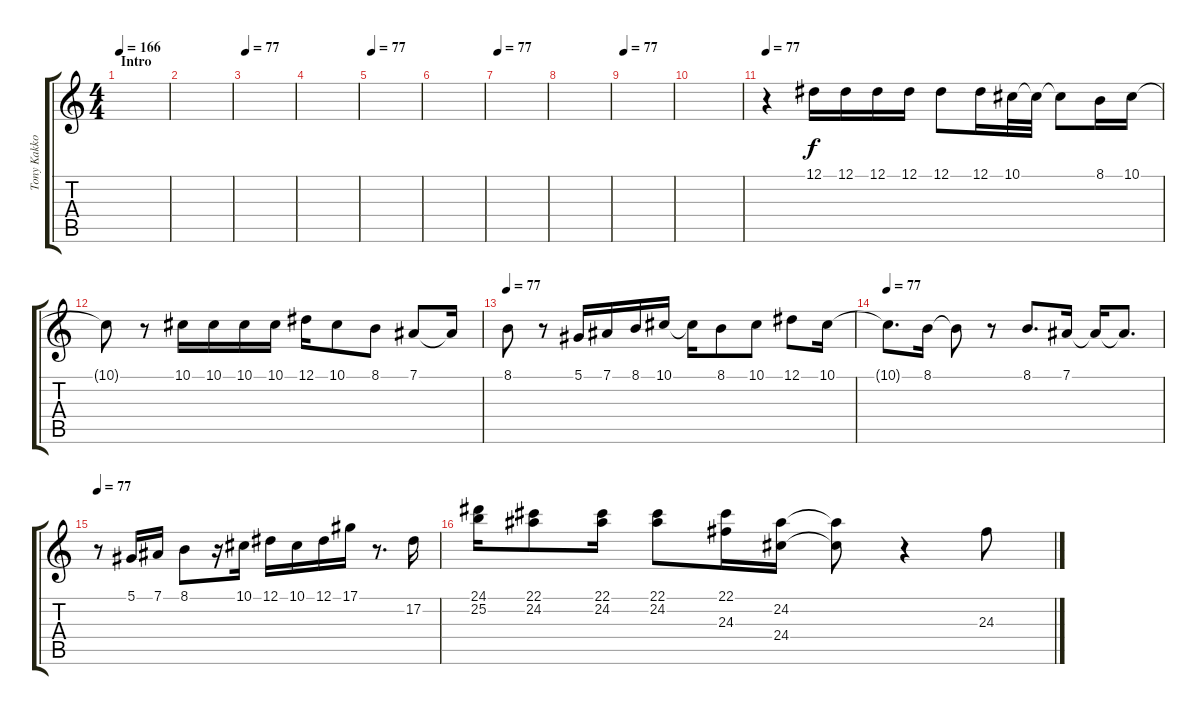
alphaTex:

\track ("Tony Kakko" "Tony Kakko") {mute instrument lead1square}
\staff {score tabs}
\tuning (Eb4 Bb3 Gb3 Db3 Ab2 Eb2) {hide}
\ts (4 4)
\section ("" "Intro")
\tempo 166
\tempo 77
\tempo 166
\clef g2
\ks c
|
|
\tempo 77
|
|
\tempo 77
|
|
\tempo 77
|
|
\tempo 77
|
|
\tempo 77
r.4 12.1.16 12.1.16 12.1.16 12.1.16 12.1.8 12.1.16 10.1.32 10.1{t}.32 10.1{t}.8 8.1.16 10.1.16 |
10.1{t}.8 r.8 10.1.16 10.1.16 10.1.16 10.1.16 12.1.16 10.1.8 8.1.8 7.1.8 7.1{t}.16 |
\tempo 77
8.1.8 r.8 5.1.16 7.1.16 8.1.16 10.1.16 10.1{t}.16 8.1.8 10.1.8 12.1.8 10.1.16 |
\tempo 77
10.1{t}.8{d} 8.1.16 8.1{t}.8 r.8 8.1.8{d} 7.1.16 7.1{t}.16 7.1{t}.8{d} |
\tempo 77
r.8 5.1.16 7.1.16 8.1.8 r.16 10.1.16 12.1.16 10.1.16 12.1.16 17.1.16 r.8{d} 17.2.16 |
(24.1 25.2).16 (22.1 24.2).8 (22.1 24.2).16 (22.1 24.2).8 (22.1 24.3).16 (24.2 24.4).16 (24.2{t} 24.4{t}).8 r.4 24.3.8
